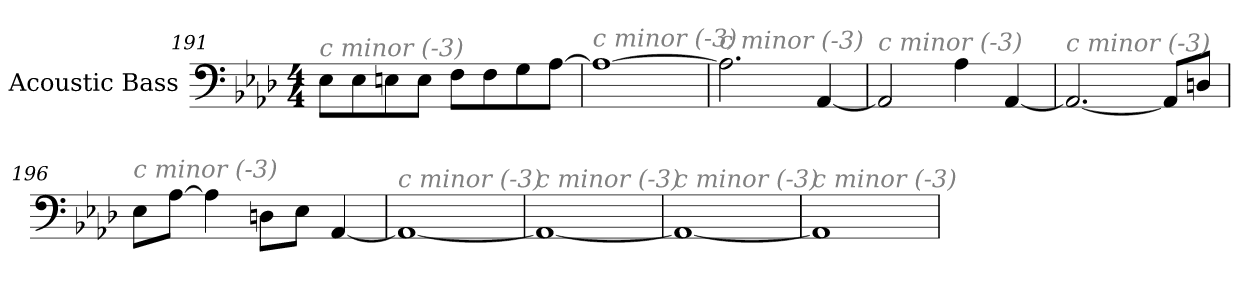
**kern
*part1
*staff1
*I"Acoustic Bass
*clefF4
*ITrd7c12
*k[b-e-a-d-]
*A-:
*M4/4
=191
!LO:TX:i:color=#808080:t=c minor (-3)
8EE-L
8EE-
8EEn
8EEJ
8FFL
8FF
8GG
[8AA-J
=192
!LO:TX:i:color=#808080:t=c minor (-3)
1AA-_
=193
!LO:TX:i:color=#808080:t=c minor (-3)
2.AA-]
[4AAA-
=194
!LO:TX:i:color=#808080:t=c minor (-3)
2AAA-]
4AA-
[4AAA-
=195
!LO:TX:i:color=#808080:t=c minor (-3)
2.AAA-_
8AAA-L]
8DDnJ
=196
!LO:TX:i:color=#808080:t=c minor (-3)
8EE-L
[8AA-J
4AA-]
8DDnL
8EE-J
[4AAA-
=197
!LO:TX:i:color=#808080:t=c minor (-3)
1AAA-_
=198
!LO:TX:i:color=#808080:t=c minor (-3)
1AAA-_
=199
!LO:TX:i:color=#808080:t=c minor (-3)
1AAA-_
=200
!LO:TX:i:color=#808080:t=c minor (-3)
1AAA-]
=
*-
